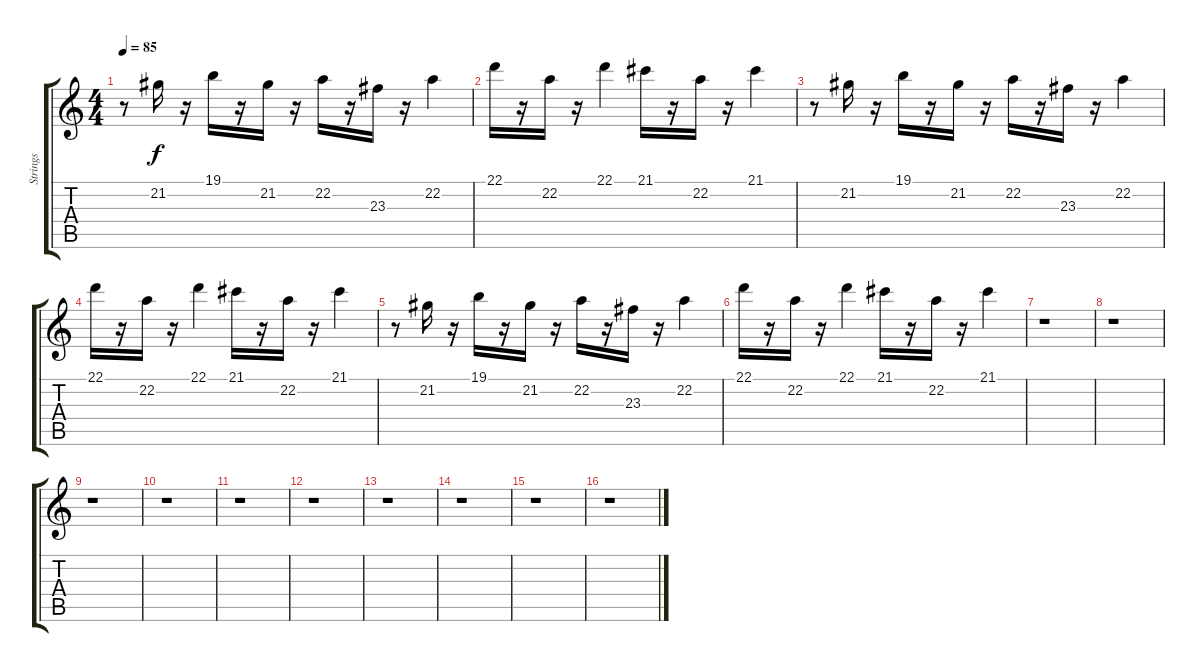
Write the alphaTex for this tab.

\track ("Strings" "Strings") {instrument tremolostrings}
\staff {score tabs}
\tuning (E4 B3 G3 D3 A2 E2) {hide}
\ts (4 4)
\tempo 85
\clef g2
\ks c
r.8{dy f} 21.2.16 r.16 19.1.16 r.16 21.2.16 r.16 22.2.16 r.16 23.3.16 r.16 22.2.4 |
22.1.16 r.16 22.2.16 r.16 22.1.4 21.1.16 r.16 22.2.16 r.16 21.1.4 |
r.8 21.2.16 r.16 19.1.16 r.16 21.2.16 r.16 22.2.16 r.16 23.3.16 r.16 22.2.4 |
22.1.16 r.16 22.2.16 r.16 22.1.4 21.1.16 r.16 22.2.16 r.16 21.1.4 |
r.8 21.2.16 r.16 19.1.16 r.16 21.2.16 r.16 22.2.16 r.16 23.3.16 r.16 22.2.4 |
22.1.16 r.16 22.2.16 r.16 22.1.4 21.1.16 r.16 22.2.16 r.16 21.1.4 |
r.1 |
r.1 |
r.1 |
r.1 |
r.1 |
r.1 |
r.1 |
r.1 |
r.1 |
r.1
